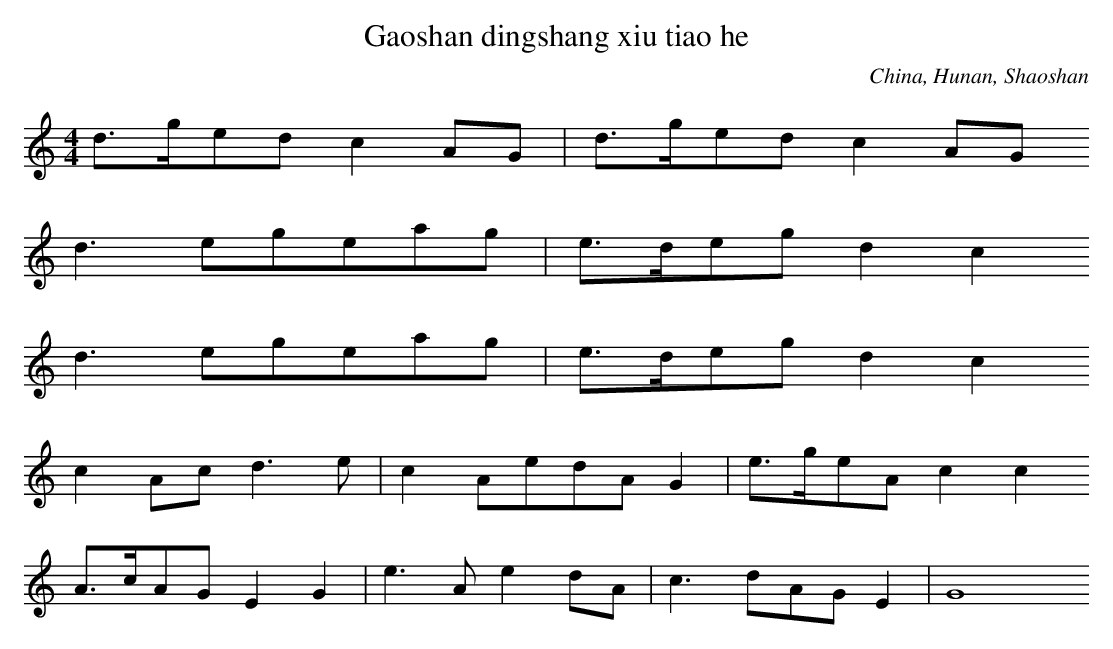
X:1
T: Gaoshan dingshang xiu tiao he
O: China, Hunan, Shaoshan
M: 4/4
L: 1/16
K: C
d3ge2d2c4A2G2 | d3ge2d2c4A2G2
d6e2g2e2a2g2 | e3de2g2d4c4
d6e2g2e2a2g2 | e3de2g2d4c4
c4A2c2d6e2 | c4A2e2d2A2G4 | e3ge2A2c4c4
A3cA2G2E4G4 | e6A2e4d2A2 | c6d2A2G2E4 | G16
